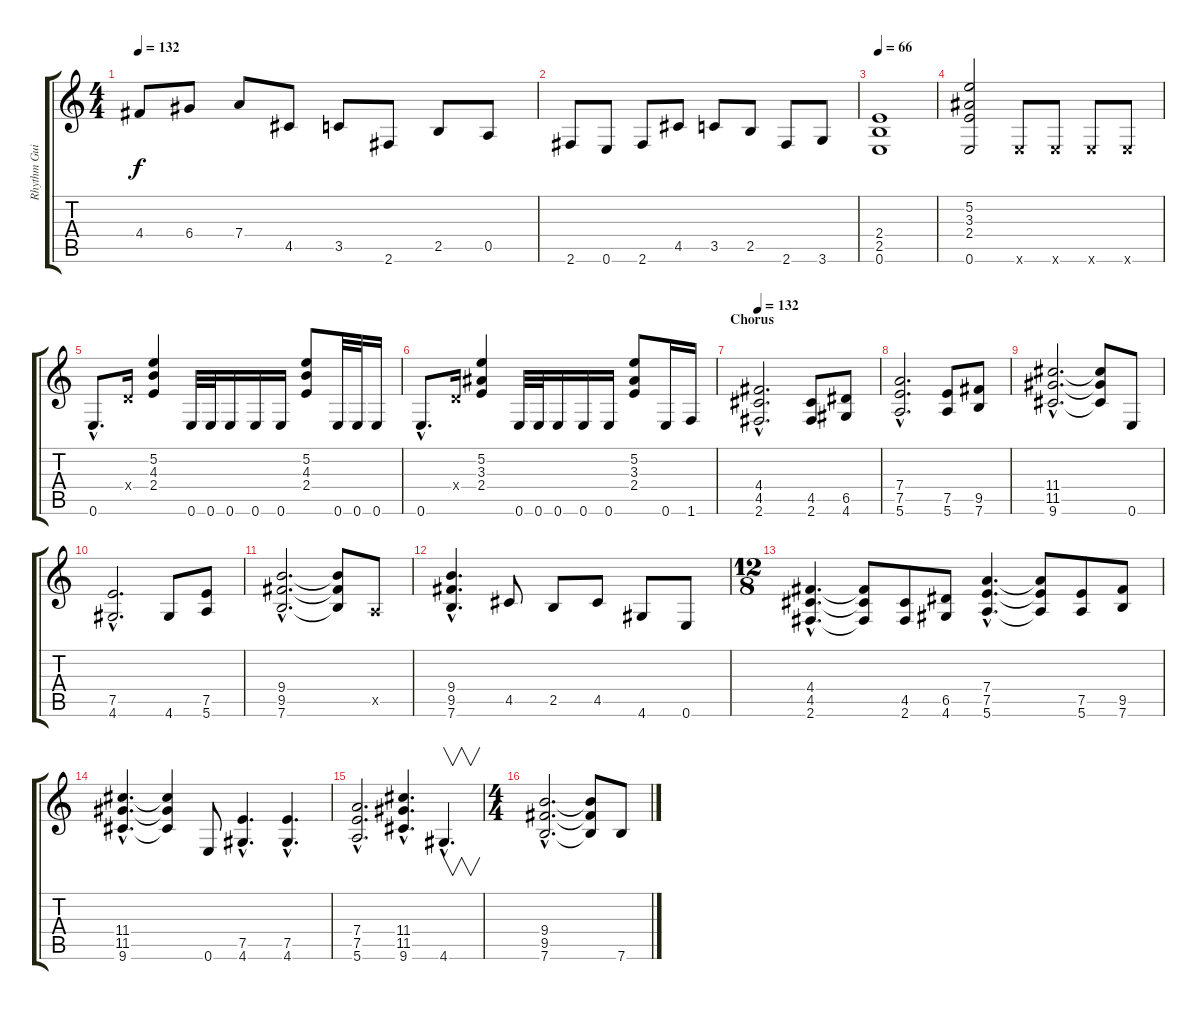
\track ("Rhythm Guitar" "Rhythm Gui") {instrument distortionguitar}
\staff {score tabs}
\tuning (E4 B3 G3 D3 A2 E2) {hide}
\ts (4 4)
\tempo 132
\clef g2
\ks c
4.4.8{dy f} 6.4.8 7.4.8 4.5.8 3.5.8 2.6.8 2.5.8 0.5.8 |
2.6.8 0.6.8 2.6.8 4.5.8 3.5.8 2.5.8 2.6.8 3.6.8 |
\tempo 66
(2.4 2.5 0.6).1 |
(5.2 3.3 2.4 0.6).2 0.6{x}.8 0.6{x}.8 0.6{x}.8 0.6{x}.8 |
0.6{hac}.8{d} 0.4{x}.16 (5.2 4.3 2.4).4 0.6.32 0.6.32 0.6.16 0.6.16 0.6.16 (5.2 4.3 2.4).8 0.6.32 0.6.32 0.6.16 |
0.6{hac}.8{d} 0.4{x}.16 (5.2 3.3 2.4).4 0.6.32 0.6.32 0.6.16 0.6.16 0.6.16 (5.2 3.3 2.4).8 0.6.16 1.6.16 |
\section ("" "Chorus")
\tempo 132
(4.4{hac} 4.5{hac} 2.6{hac}).2{d} (4.5 2.6).8 (6.5 4.6).8 |
(7.4{hac} 7.5{hac} 5.6{hac}).2{d} (7.5 5.6).8 (9.5 7.6).8 |
(11.4{hac} 11.5{hac} 9.6{hac}).2{d} (11.4{t} 11.5{t} 9.6{t}).8 0.6.8 |
(7.5{hac} 4.6{hac}).2{d} 4.6.8 (7.5 5.6).8 |
(9.4{hac} 9.5{hac} 7.6{hac}).2{d} (9.4{t} 9.5{t} 7.6{t}).8 0.5{x}.8 |
(9.4{hac} 9.5{hac} 7.6{hac}).4{d} 4.5.8 2.5.8 4.5.8 4.6.8 0.6.8 |
\ts (12 8)
(4.4{hac} 4.5{hac} 2.6{hac}).4{d} (4.4{t} 4.5{t} 2.6{t}).8 (4.5 2.6).8 (6.5 4.6).8 (7.4{hac} 7.5{hac} 5.6{hac}).4{d} (7.4{t} 7.5{t} 5.6{t}).8 (7.5 5.6).8 (9.5 7.6).8 |
(11.4{hac} 11.5{hac} 9.6{hac}).4{d} (11.4{t} 11.5{t} 9.6{t}).4 0.6.8 (7.5{hac} 4.6{hac}).4{d} (7.5{hac} 4.6{hac}).4{d} |
(7.4{hac} 7.5{hac} 5.6{hac}).2{d} (11.4{hac} 11.5{hac} 9.6{hac}).4{d} 4.6{hac}.4{v d} |
\ts (4 4)
(9.4{hac} 9.5{hac} 7.6{hac}).2{d} (9.4{t} 9.5{t} 7.6{t}).8 7.6.8
